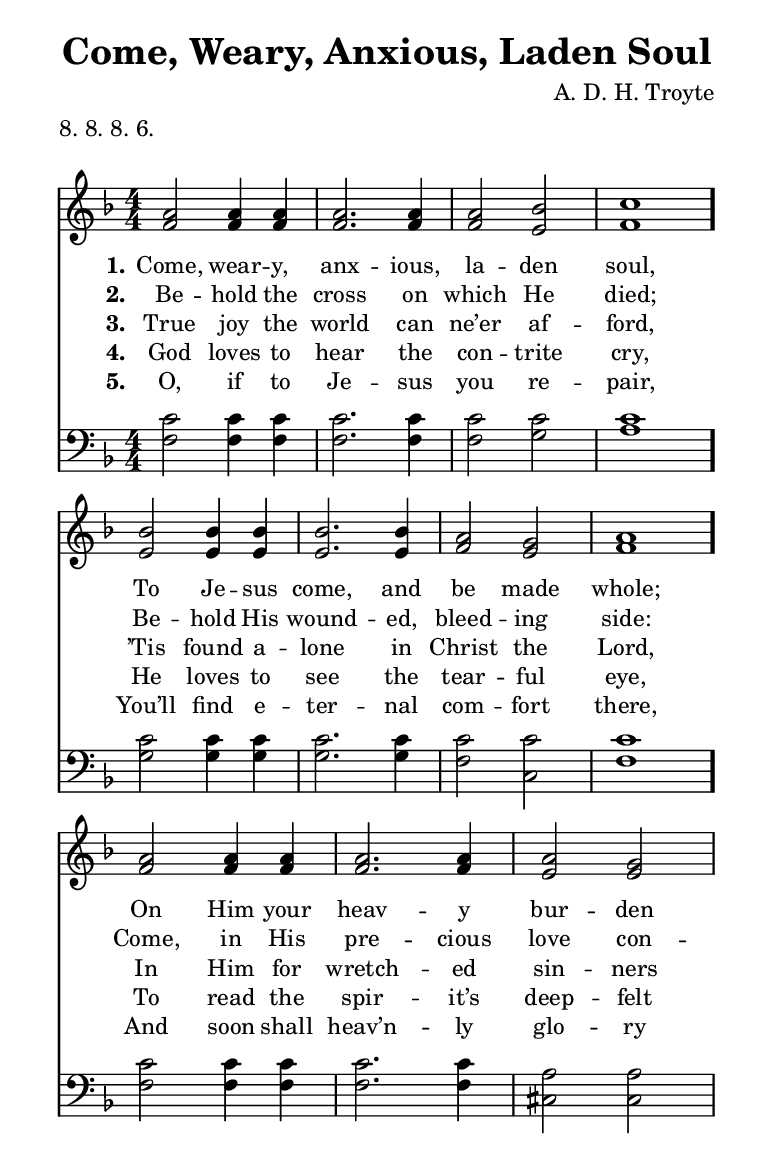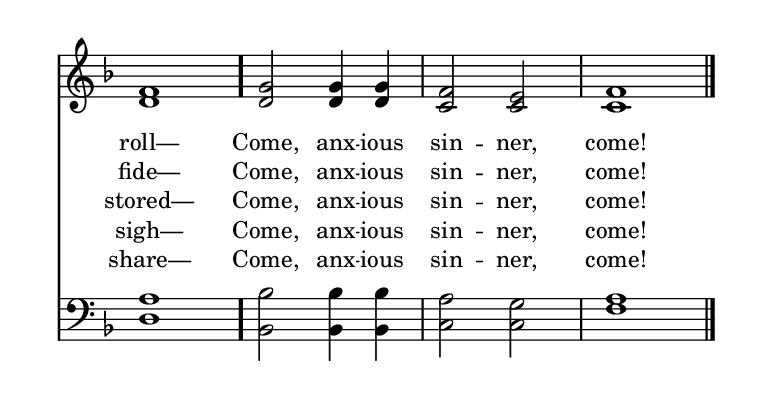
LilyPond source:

\include "common/global.ily"
\paper {
  \include "common/paper.ily"
  ragged-bottom = ##t
  ragged-last-bottom = ##t
  systems-per-page = ##f
  page-count = ##f
}

\header{
  hymnnumber = "8"
  title = "Come, Weary, Anxious, Laden Soul"
  tunename = "Troyte"
  meter = "8. 8. 8. 6."
  %poet = ""
  composer = "A. D. H. Troyte"
  %copyright = ""
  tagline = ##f
}

patternA = { c2 c4 c4 | c2. c4 | c2 c2 | c1 } % Line 1, 2, 3
patternB = { c2 c4 c4 | c2 c2  | c1    }      % Line 4

global = {
  \include "common/overrides.ily"
  %\autoBeamOff
  \override Staff.TimeSignature.style = #'numbered
  \time 4/4
  \once \override Score.MetronomeMark.transparent = ##t
  \tempo 2 = 86
  \key f \major
  %\partial 4.
  \autoBeamOff
}

notesSoprano = {
\global
\relative c'' {

  \changePitch \patternA { a a a       | a a     | a bes | c }
  \changePitch \patternA { bes bes bes | bes bes | a g   | a }
  \changePitch \patternA { a a a       | a a     | a g   | f }
  \changePitch \patternB { g g g       | f e     | f     }
	\bar "|."

}
}

notesAlto = {
\global
\relative e' {

  \changePitch \patternA { f f f | f f | f e | f }
  \changePitch \patternA { e e e | e e | f e | f }
  \changePitch \patternA { f f f | f f | e e | d }
  \changePitch \patternB { d d d | c c | c   }

}
}

notesTenor = {
\global
\relative a {

  \changePitch \patternA { c c c       | c c | c c | c }
  \changePitch \patternA { c c c       | c c | c c | c }
  \changePitch \patternA { c c c       | c c | a a | a }
  \changePitch \patternB { bes bes bes | a g | a   }

}
}

notesBass = {
\global
\relative f {

  \changePitch \patternA { f f f       | f f | f g     | a }
  \changePitch \patternA { g g g       | g g | f c     | f }
  \changePitch \patternA { f f f       | f f | cis cis | d }
  \changePitch \patternB { bes bes bes | c c | f       }

}
}

wordsA = \lyricmode {
\set stanza = "1."

  Come, wear -- y, anx -- ious, la -- den soul, \bar "."
  To Je -- sus come, and be made whole; \bar "." \break
  On Him your heav -- y bur -- den roll— \bar "."
  Come, anx -- ious sin -- ner, come! \bar "."

}

wordsB = \lyricmode {
\set stanza = "2."

  Be -- hold the cross on which He died;
  Be -- hold His wound -- ed, bleed -- ing side:
  Come, in His pre -- cious love con -- fide—
  Come, anx -- ious sin -- ner, come!

}

wordsC = \lyricmode {
\set stanza = "3."

  True joy the world can ne’er af -- ford,
  ’Tis found a -- lone in Christ the Lord,
  In Him for wretch -- ed sin -- ners stored—
  Come, anx -- ious sin -- ner, come!

}

wordsD = \lyricmode {
\set stanza = "4."

  God loves to hear the con -- trite cry,
  He loves to see the tear -- ful eye,
  To read the spir -- it’s deep -- felt sigh—
  Come, anx -- ious sin -- ner, come!

}

wordsE = \lyricmode {
\set stanza = "5."

  O, if to Je -- sus you re -- pair,
  You’ll find e -- ter -- nal com -- fort there,
  And soon shall heav’n -- ly glo -- ry share—
  Come, anx -- ious sin -- ner, come!

}


\score {
  \context ChoirStaff <<
    \context Staff = upper <<
      \set ChoirStaff.systemStartDelimiter = #'SystemStartBar
      \set ChoirStaff.printPartCombineTexts = ##f
      \partcombine #'(2 . 9) \notesSoprano \notesAlto
      \context NullVoice = sopranos { \voiceOne << \notesSoprano >> }
      \context NullVoice = altos { \voiceTwo << \notesAlto >> }
      \context Lyrics = one   \lyricsto sopranos \wordsA
      \context Lyrics = two   \lyricsto sopranos \wordsB
      \context Lyrics = three \lyricsto sopranos \wordsC
      \context Lyrics = four  \lyricsto sopranos \wordsD
      \context Lyrics = five  \lyricsto sopranos \wordsE
    >>
    \context Staff = men <<
      \clef bass
      \set ChoirStaff.printPartCombineTexts = ##f
      \partcombine #'(2 . 9) \notesTenor \notesBass
      \context NullVoice = tenors { \voiceOne << \notesTenor >> }
      \context NullVoice = basses { \voiceTwo << \notesBass >> }
    >>
  >>
  \layout {
    \include "common/layout.ily"
  }
  \midi{
    \include "common/midi.ily"
  }
}

\version "2.19.49"  % necessary for upgrading to future LilyPond versions.

% vi:set et ts=2 sw=2 ai nocindent syntax=lilypond:
